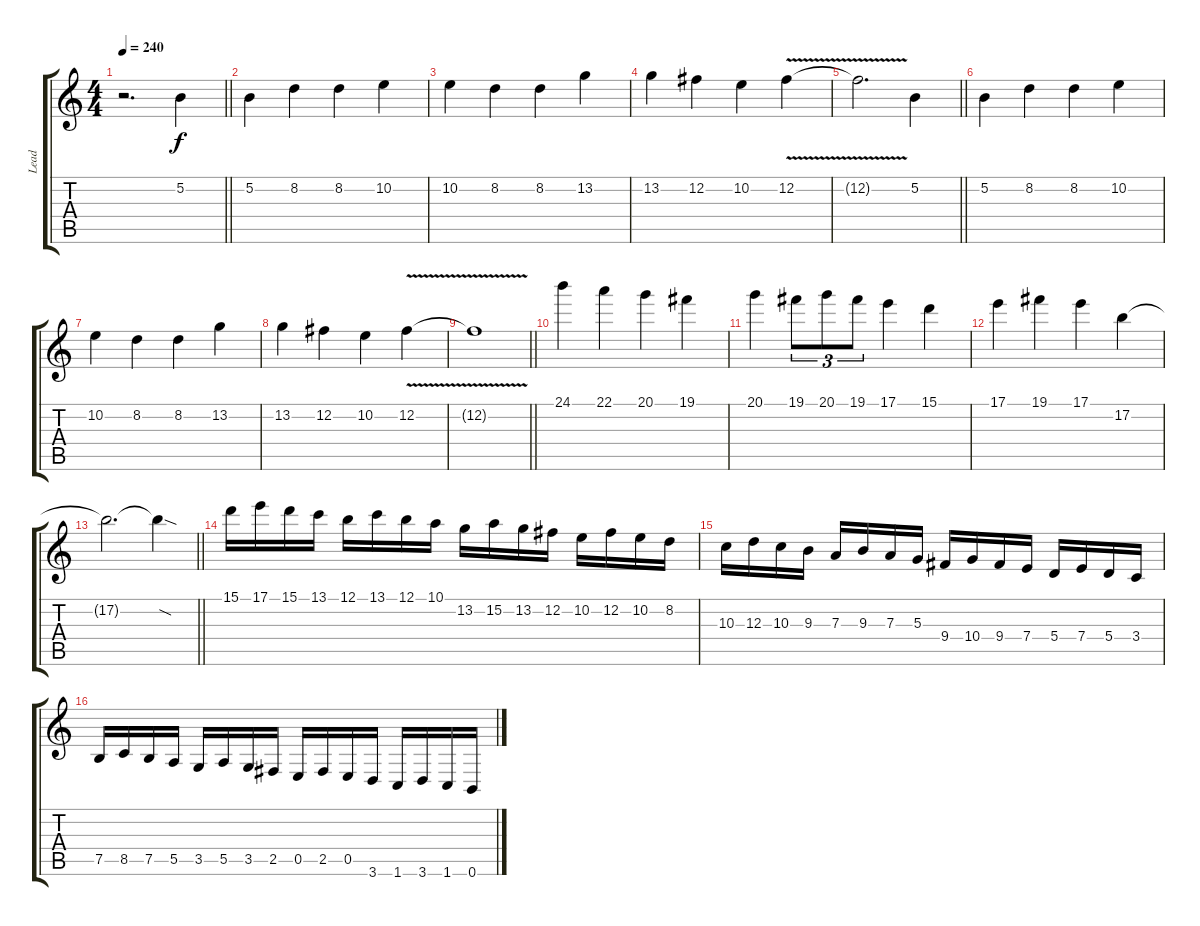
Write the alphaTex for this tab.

\track ("Lead" "Lead") {instrument distortionguitar}
\staff {score tabs}
\tuning (B3 Gb3 D3 A2 E2 B1) {hide}
\ts (4 4)
\tempo 240
\clef g2
\barLineRight lightlight
\ks c
r.2{d dy f balance 8} 5.2.4 |
5.2.4 8.2.4 8.2.4 10.2.4 |
10.2.4 8.2.4 8.2.4 13.2.4 |
13.2.4 12.2.4 10.2.4 12.2{v}.4 |
\barLineRight lightlight
12.2{t}.2{d} 5.2.4{balance 0} |
5.2.4 8.2.4 8.2.4 10.2.4 |
10.2.4 8.2.4 8.2.4 13.2.4 |
13.2.4 12.2.4 10.2.4 12.2{v}.4 |
\barLineRight lightlight
12.2{t}.1 |
24.1.4{balance 8} 22.1.4 20.1.4 19.1.4 |
20.1.4 19.1.8{tu (3 2)} 20.1.8{tu (3 2)} 19.1.8{tu (3 2)} 17.1.4 15.1.4 |
17.1.4 19.1.4 17.1.4 17.2.4 |
\barLineRight lightlight
17.2{t}.2{d} 17.2{sod t}.4 |
15.1.16 17.1.16 15.1.16 13.1.16 12.1.16 13.1.16 12.1.16 10.1.16 13.2.16 15.2.16 13.2.16 12.2.16 10.2.16 12.2.16 10.2.16 8.2.16 |
10.3.16 12.3.16 10.3.16 9.3.16 7.3.16 9.3.16 7.3.16 5.3.16 9.4.16 10.4.16 9.4.16 7.4.16 5.4.16 7.4.16 5.4.16 3.4.16 |
7.5.16 8.5.16 7.5.16 5.5.16 3.5.16 5.5.16 3.5.16 2.5.16 0.5.16 2.5.16 0.5.16 3.6.16 1.6.16 3.6.16 1.6.16 0.6.16
